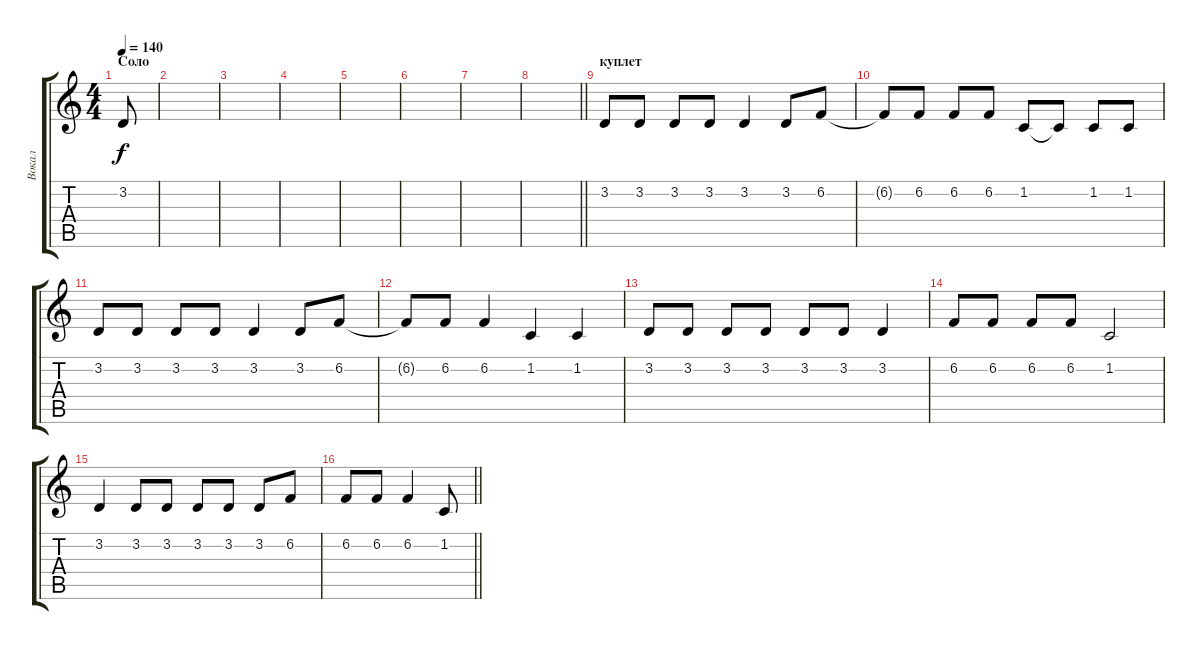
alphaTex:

\track ("Вокал" "Вокал") {instrument fx5brightness}
\staff {score tabs}
\tuning (E4 B3 G3 D3 A2 E2) {hide}
\ts (4 4)
\section ("" "Соло")
\tempo 140
\clef g2
\ks c
3.2.8{dy f} |
|
|
|
|
|
|
\barLineRight lightlight
|
\section ("" "куплет")
3.2.8 3.2.8 3.2.8 3.2.8 3.2.4 3.2.8 6.2.8 |
6.2{t}.8 6.2.8 6.2.8 6.2.8 1.2.8 1.2{t}.8 1.2.8 1.2.8 |
3.2.8 3.2.8 3.2.8 3.2.8 3.2.4 3.2.8 6.2.8 |
6.2{t}.8 6.2.8 6.2.4 1.2.4 1.2.4 |
3.2.8 3.2.8 3.2.8 3.2.8 3.2.8 3.2.8 3.2.4 |
6.2.8 6.2.8 6.2.8 6.2.8 1.2.2 |
3.2.4 3.2.8 3.2.8 3.2.8 3.2.8 3.2.8 6.2.8 |
\barLineRight lightlight
6.2.8 6.2.8 6.2.4 1.2.8
